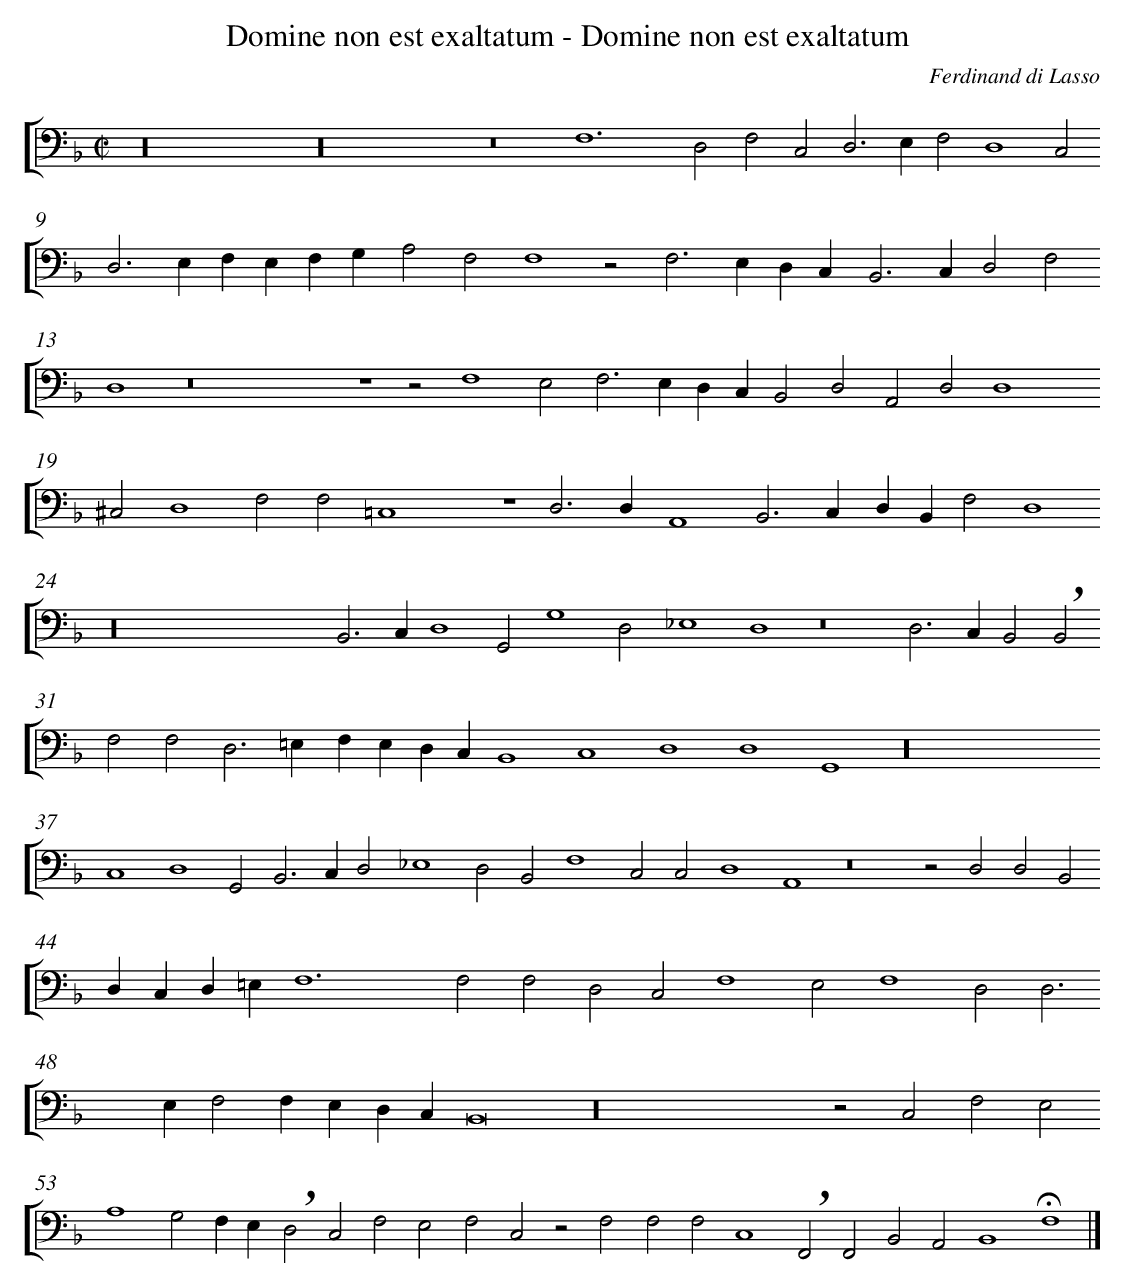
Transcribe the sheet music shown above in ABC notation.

X:1
T: Domine non est exaltatum - Domine non est exaltatum
C: Ferdinand di Lasso
L: 1/4
M: C|
%%staves [1 2 3 4]
V: 1 clef=treble
V: 2 clef=treble
V: 3 clef=treble-8
V: 4 clef=bass
K: F
[V:1] x8 [|]
[V:2] x8 [|]
[V:3] x8 [|]
[V:4] z16 [|]
[V:1] x8 [|]
[V:2] x8 [|]
[V:3] x8 [|]
[V:4]  [|]
[V:1] x8 [|]
[V:2] x8 [|]
[V:3] x8 [|]
[V:4] z16 [|]
[V:1] x8 [|]
[V:2] x8 [|]
[V:3] x8 [|]
[V:4]  [|]
[V:1] x8 [|]
[V:2] x8 [|]
[V:3] x8 [|]
[V:4] z8 [|]
[V:1] x4x4 [|]
[V:2] x4x4 [|]
[V:3] x4x4 [|]
[V:4] F,6D,2 [|]
[V:1] x4x4 [|]
[V:2] x4x4 [|]
[V:3] x4x4 [|]
[V:4] F,2C,2D,3E, [|]
[V:1] x8 [|]
[V:2] x8 [|]
[V:3] x8 [|]
[V:4] F,2D,4C,2 [|]
[V:1] x4x4 [|]
[V:2] x4x4 [|]
[V:3] x4x4 [|]
[V:4] D,2>E,2F,E,F,G, [|]
[V:1] x4x4 [|]
[V:2] x4x4 [|]
[V:3] x4x4 [|]
[V:4] A,2F,2F,4 [|]
[V:1] x8 [|]
[V:2] x8 [|]
[V:3] x8 [|]
[V:4] z2F,2>E,2D,C, [|]
[V:1] x4x4 [|]
[V:2] x4x4 [|]
[V:3] x4x4 [|]
[V:4] B,,2>C,2D,2F,2 [|]
[V:1] x4x4 [|]
[V:2] x4x4 [|]
[V:3] x4x4 [|]
[V:4] D,4z8 [|]
[V:1] x4x4 [|]
[V:2] x4x4 [|]
[V:3] x4x4 [|]
[V:4] z4 [|]
[V:1] x8 [|]
[V:2] x8 [|]
[V:3] x8 [|]
[V:4] z2F,4E,2 [|]
[V:1] x4x4 [|]
[V:2] x4x4 [|]
[V:3] x4x4 [|]
[V:4] F,2>E,2D,C,B,,2 [|]
[V:1] x4x4 [|]
[V:2] x4x4 [|]
[V:3] x4x4 [|]
[V:4] D,2A,,2D,2D,4 [|]
[V:1] x4x4 [|]
[V:2] x4x4 [|]
[V:3] x4x4 [|]
[V:4] ^C,2D,4 [|]
[V:1] x4x4 [|]
[V:2] x4x4 [|]
[V:3] x4x4 [|]
[V:4] F,2F,2=C,4 [|]
[V:1] x4x4 [|]
[V:2] x4x4 [|]
[V:3] x4x4 [|]
[V:4] z4D,3D, [|]
[V:1] x4x4 [|]
[V:2] x4x4 [|]
[V:3] x4x4 [|]
[V:4] A,,4B,,3C, [|]
[V:1] x4x4 [|]
[V:2] x4x4 [|]
[V:3] x4x4 [|]
[V:4] D,B,,F,2D,4 [|]
[V:1] x4x4 [|]
[V:2] x4x4 [|]
[V:3] x4x4 [|]
[V:4] z16 [|]
[V:1] x8 [|]
[V:2] x8 [|]
[V:3] x8 [|]
[V:4]  [|]
[V:1] x4x4 [|]
[V:2] x4x4 [|]
[V:3] x4x4 [|]
[V:4] B,,2>C,2D,4 [|]
[V:1] x8 [|]
[V:2] x8 [|]
[V:3] x8 [|]
[V:4] G,,2G,4D,2 [|]
[V:1] x4x4 [|]
[V:2] x4x4 [|]
[V:3] x4x4 [|]
[V:4] _E,4D,4 [|]
[V:1] x8 [|]
[V:2] x8 [|]
[V:3] x8 [|]
[V:4] z8 [|]
[V:1] x4x4 [|]
[V:2] x4x4 [|]
[V:3] x4x4 [|]
[V:4] D,2>C,2B,,2!breath!B,,2 [|]
[V:1] x4x4 [|]
[V:2] x4x4 [|]
[V:3] x4x4 [|]
[V:4] F,2F,2D,3=E, [|]
[V:1] x4x4 [|]
[V:2] x4x4 [|]
[V:3] x4x4 [|]
[V:4] F,E,D,C,B,,4 [|]
[V:1] x4x4 [|]
[V:2] x4x4 [|]
[V:3] x4x4 [|]
[V:4] C,4D,4 [|]
[V:1] x4x4 [|]
[V:2] x4x4 [|]
[V:3] x4x4 [|]
[V:4] D,4G,,4 [|]
[V:1] x8 [|]
[V:2] x8 [|]
[V:3] x8 [|]
[V:4] z16 [|]
[V:1] x8 [|]
[V:2] x8 [|]
[V:3] x8 [|]
[V:4]  [|]
[V:1] x4x4 [|]
[V:2] x4x4 [|]
[V:3] x4x4 [|]
[V:4] C,4D,4 [|]
[V:1] x8 [|]
[V:2] x8 [|]
[V:3] x8 [|]
[V:4] G,,2B,,2>C,2D,2 [|]
[V:1] x4x4 [|]
[V:2] x4x4 [|]
[V:3] x4x4 [|]
[V:4] _E,4D,2B,,2 [|]
[V:1] x4x4 [|]
[V:2] x4x4 [|]
[V:3] x4x4 [|]
[V:4] F,4C,2C,2 [|]
[V:1] x4x4 [|]
[V:2] x4x4 [|]
[V:3] x4x4 [|]
[V:4] D,4A,,4 [|]
[V:1] x8 [|]
[V:2] x8 [|]
[V:3] x8 [|]
[V:4] z8 [|]
[V:1] x4x4 [|]
[V:2] x4x4 [|]
[V:3] x4x4 [|]
[V:4] z2D,2D,2B,,2 [|]
[V:1] x4x4 [|]
[V:2] x4x4 [|]
[V:3] x4x4 [|]
[V:4] D,C,D,=E,F,6 [|]
[V:1] x4x4 [|]
[V:2] x4x4 [|]
[V:3] x4x4 [|]
[V:4] F,2F,2D,2 [|]
[V:1] x8 [|]
[V:2] x8 [|]
[V:3] x8 [|]
[V:4] C,2F,4E,2 [|]
[V:1] x4x4 [|]
[V:2] x4x4 [|]
[V:3] x4x4 [|]
[V:4] F,4D,2D,3 [|]
[V:1] x4x4 [|]
[V:2] x4x4 [|]
[V:3] x4x4 [|]
[V:4] E,F,2F,E,D,C, [|]
[V:1] x8 [|]
[V:2] x8 [|]
[V:3] x8 [|]
[V:4] B,,8 [|]
[V:1] x8 [|]
[V:2] x8 [|]
[V:3] x8 [|]
[V:4] z16 [|]
[V:1] x8 [|]
[V:2] x8 [|]
[V:3] x8 [|]
[V:4]  [|]
[V:1] x4x4 [|]
[V:2] x4x4 [|]
[V:3] x4x4 [|]
[V:4] z2C,2F,2E,2 [|]
[V:1] x4x4 [|]
[V:2] x4x4 [|]
[V:3] x4x4 [|]
[V:4] A,4G,2F,E, [|]
[V:1] x4x4 [|]
[V:2] x4x4 [|]
[V:3] x4x4 [|]
[V:4] !breath!D,2C,2F,2E,2 [|]
[V:1] x4x4 [|]
[V:2] x4x4 [|]
[V:3] x4x4 [|]
[V:4] F,2C,2z2F,2 [|]
[V:1] x4x4 [|]
[V:2] x4x4 [|]
[V:3] x4x4 [|]
[V:4] F,2F,2C,4 [|]
[V:1] x4x4 [|]
[V:2] x4x4 [|]
[V:3] x4x4 [|]
[V:4] !breath!F,,2F,,2B,,2A,,2 [|]
[V:1] x4x4 |]
[V:2] x4x4 |]
[V:3] x4x4 |]
[V:4] B,,4!fermata!F,4 |]
